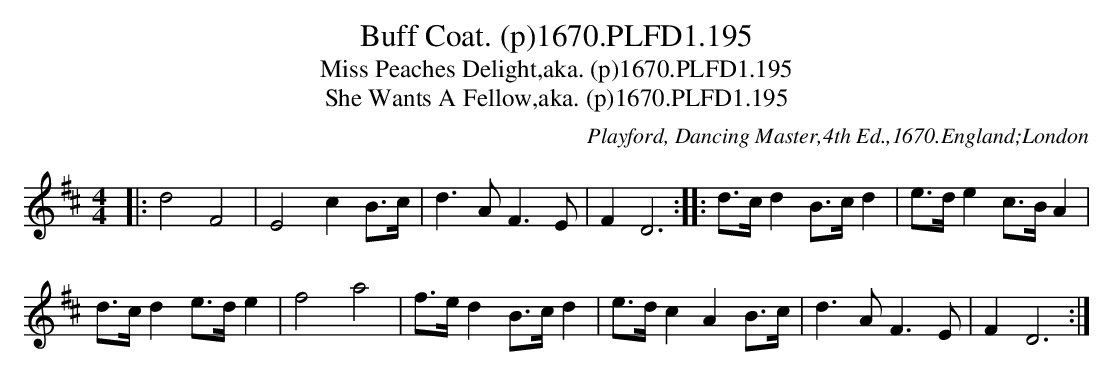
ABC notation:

X:1
T:Buff Coat. (p)1670.PLFD1.195
T:Miss Peaches Delight,aka. (p)1670.PLFD1.195
T:She Wants A Fellow,aka. (p)1670.PLFD1.195
M:4/4
L:1/8
O:Playford, Dancing Master,4th Ed.,1670.England;London
K:D
|: d4 F4 | E4 c2B>c | d3A F3E | F2D6::d>cd2 B>cd2 | e>de2 c>BA2 |
d>cd2 e>de2 | f4a4 | f>ed2 B>cd2 | e>dc2 A2B>c | d3A F3E | F2 D6 :|
